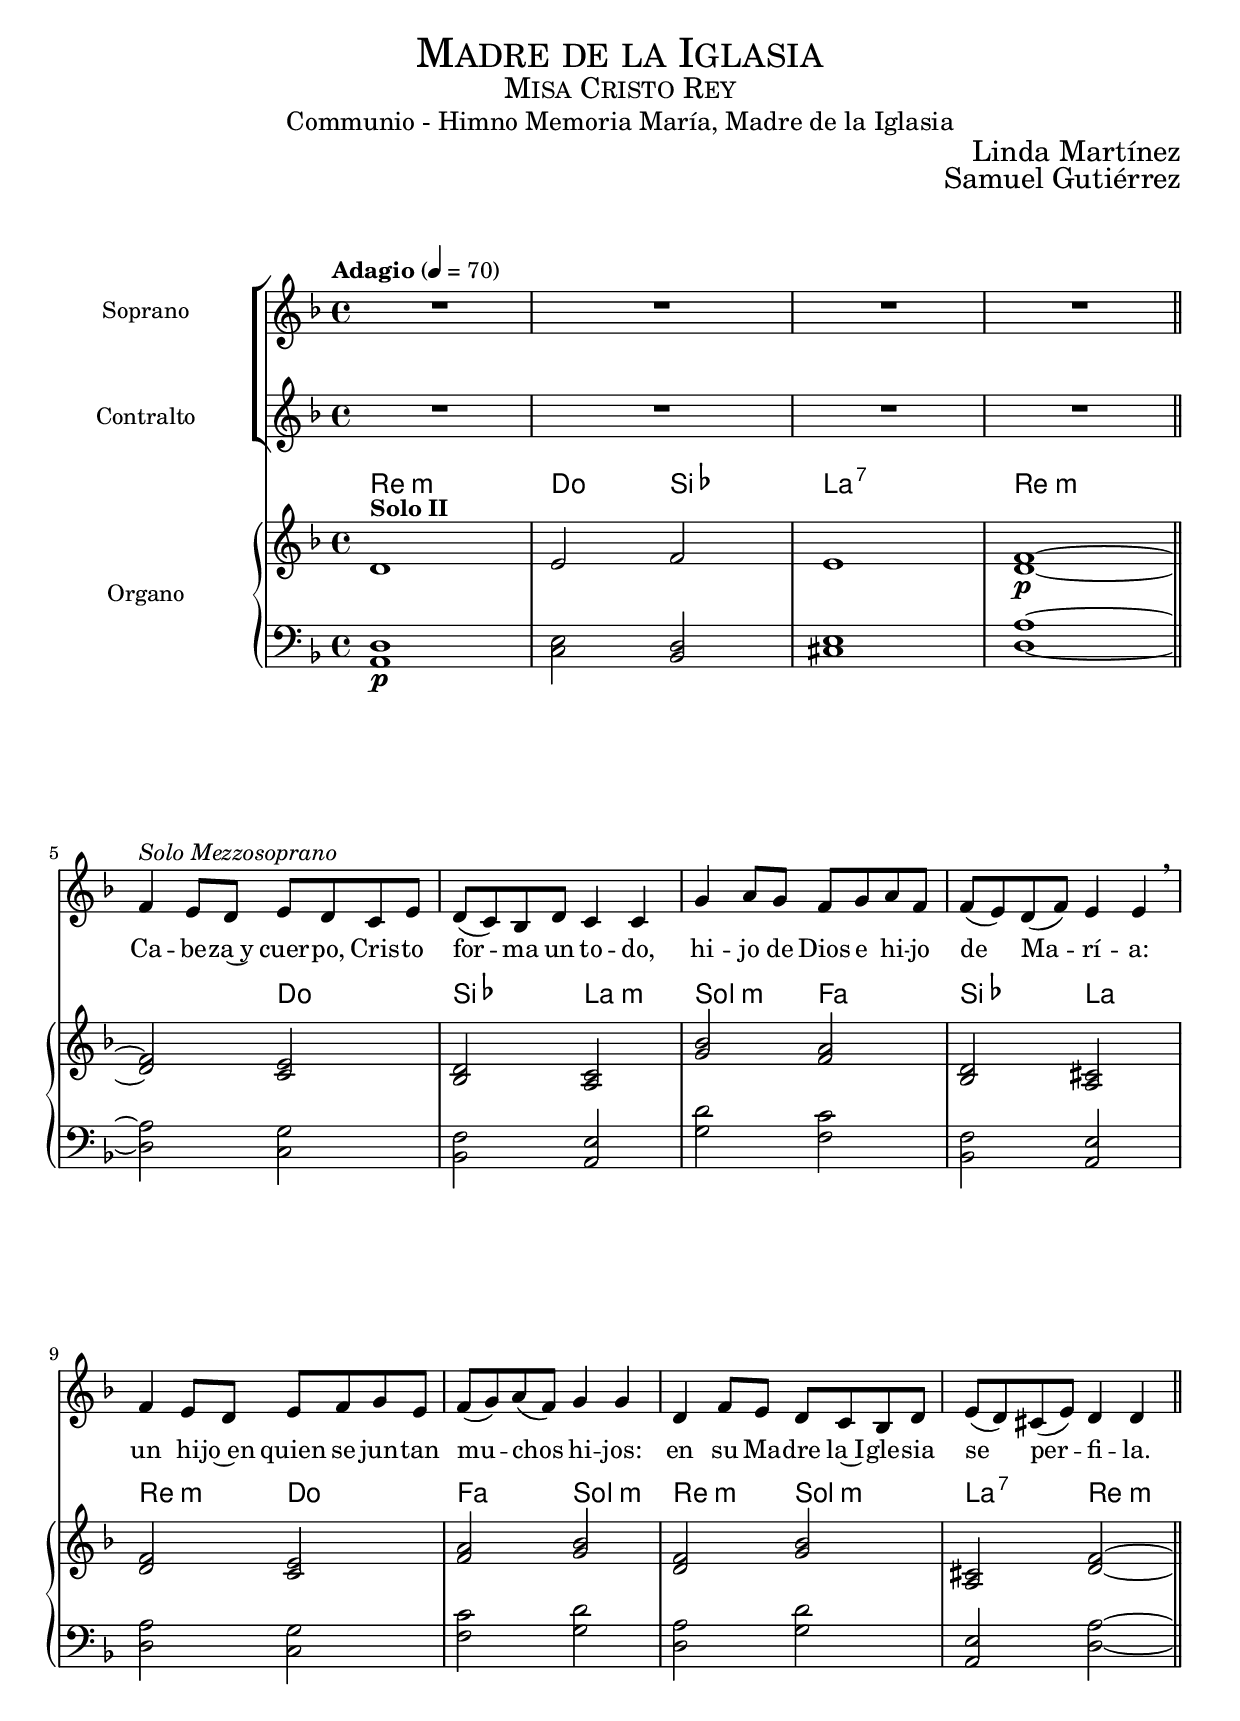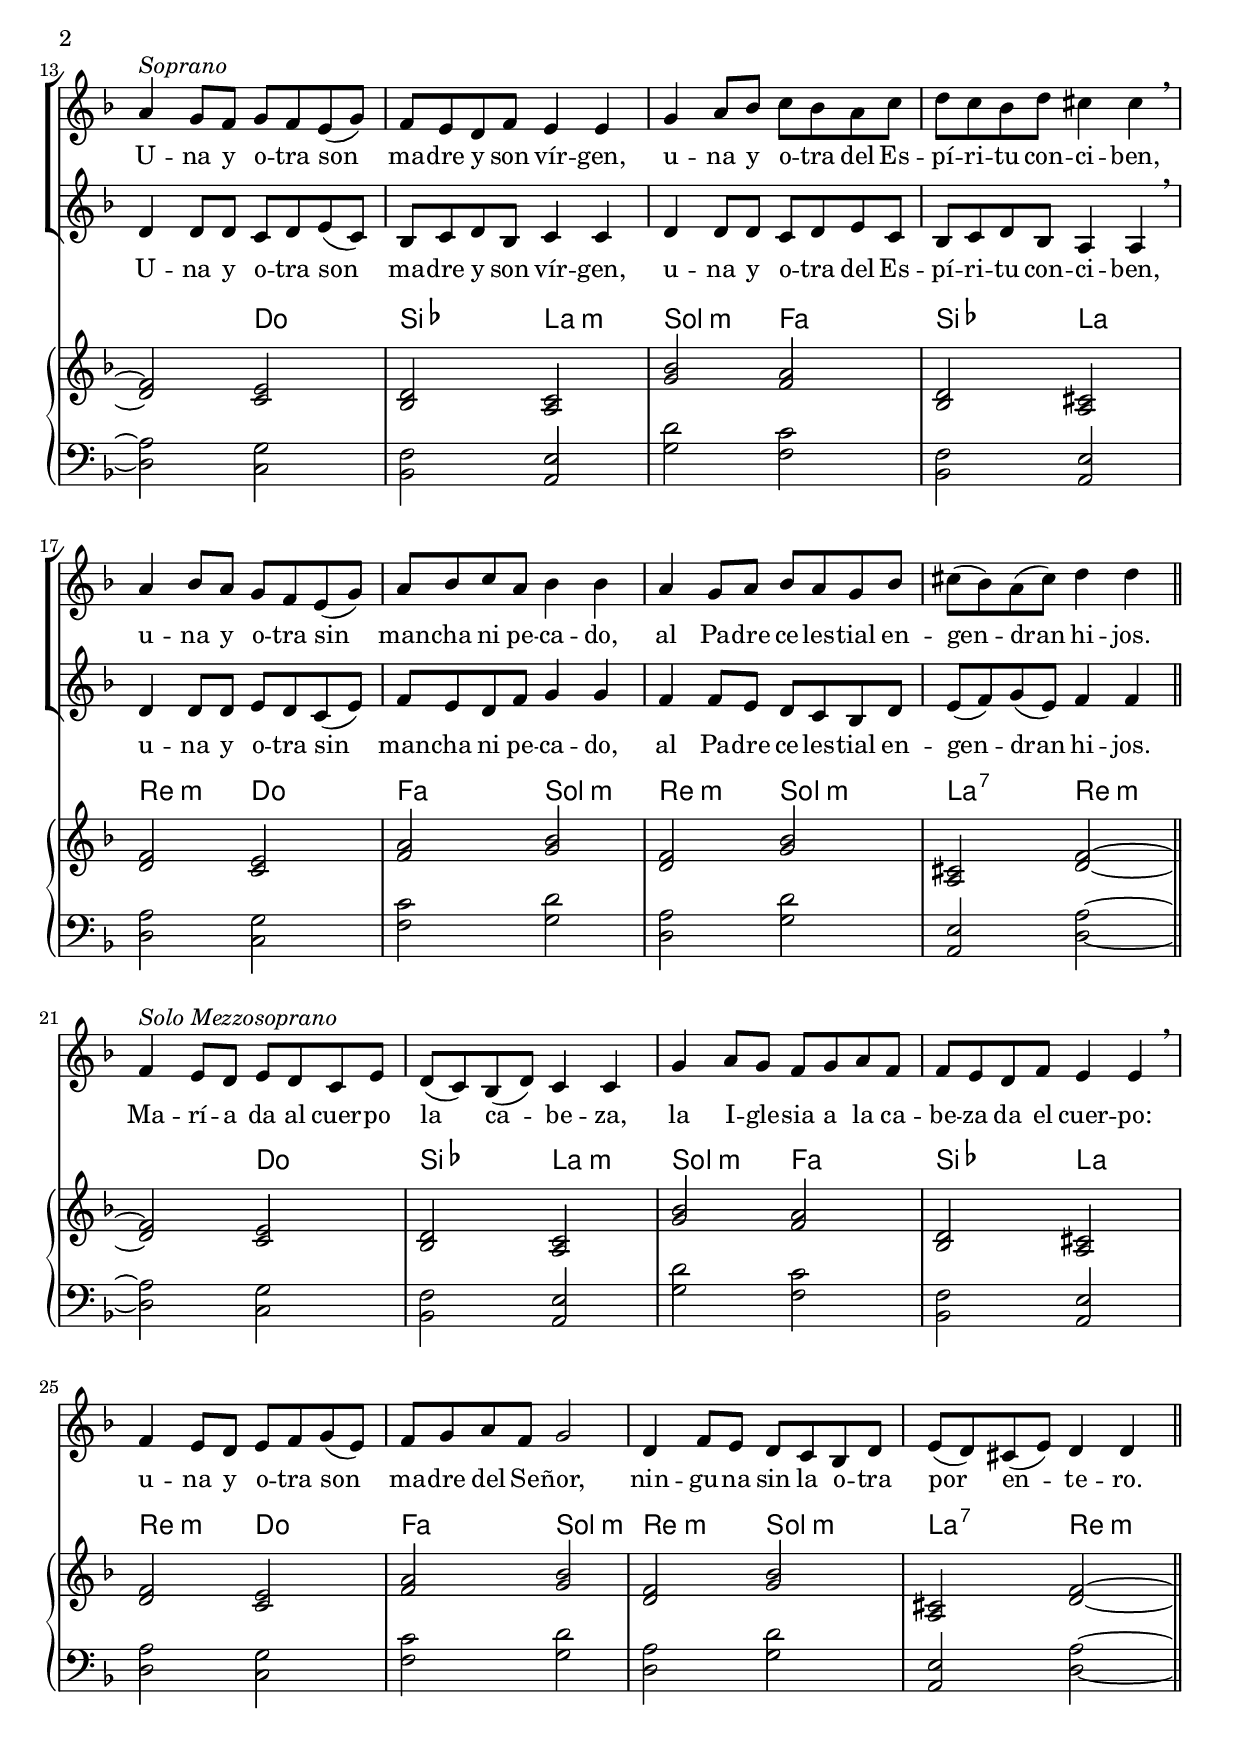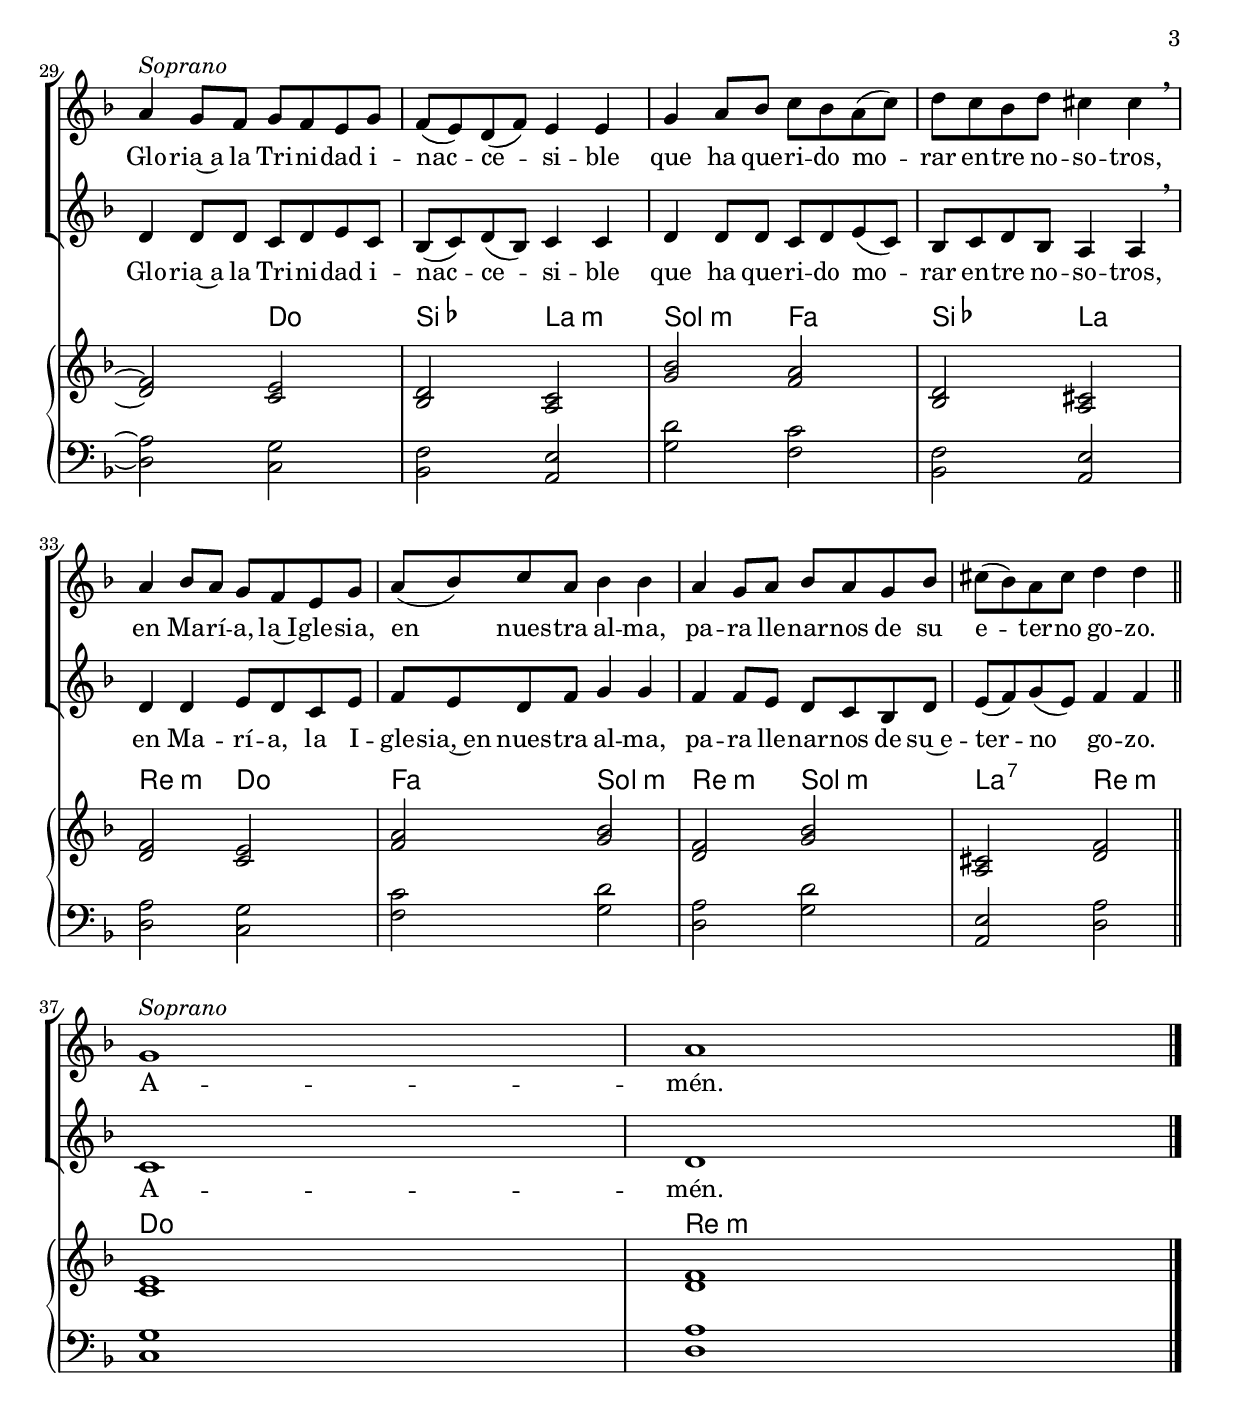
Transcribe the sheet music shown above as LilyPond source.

%  Madre de la iglesia - Melody inspired by the compositions of Mons Marco Frisina
%  Music and accompaniment by serachsam

\language "espanol"
\version "2.23.2"

% --- Global parameters
particle = 0
jump = \break

% --- Includes
\include "global.ily"
soprano_music = \relative do' {
  \compressEmptyMeasures

  R1*4 | \bar "||" #(if (= particle 1) jump "") % 4
  fa4^\markup { \italic "Solo Mezzosoprano" } mi8 re mi re do mi |
  re8( do) sib re do4 do |
  sol'4 la8 sol fa sol la fa |
  fa8( mi) re( fa) mi4 mi \breathe | #(if (= particle 1) jump "") % 8
  fa4 mi8 re mi fa sol mi |
  fa8( sol) la( fa) sol4 sol |
  re4 fa8 mi re do sib re |
  mi8( re) dos( mi) re4 re | \bar "||" #(if (= particle 1) jump "") % 12
  la'4^\markup { \italic "Soprano" } sol8 fa sol fa mi( sol) |
  fa8 mi re fa mi4 mi |
  sol4 la8 sib do sib la do |
  re do sib re dos4 dos \breathe | #(if (= particle 1) jump "") % 16
  la4 sib8 la sol fa mi( sol) |
  la8 sib do la sib4 sib  |
  la4 sol8 la sib la sol sib |
  dos8( sib) la( dos) re4 re | \bar "||" #(if (= particle 1) jump "") % 20
  fa,4^\markup { \italic "Solo Mezzosoprano" } mi8 re mi re do mi |
  re8( do) sib( re) do4 do |
  sol'4 la8 sol fa sol la fa |
  fa8 mi re fa mi4 mi \breathe | #(if (= particle 1) jump "") % 24
  fa4 mi8 re mi fa sol( mi)	|
  fa8 sol la fa sol2 |
  re4 fa8 mi re do sib re |
  mi8( re) dos( mi) re4 re | \bar "||" #(if (= particle 1) jump "") % 28
  la'4^\markup { \italic "Soprano" } sol8 fa sol fa mi sol |
  fa8( mi) re( fa) mi4 mi |
  sol4 la8 sib do sib la( do) |
  re do sib re dos4 dos \breathe | #(if (= particle 1) jump "") % 32
  la4 sib8 la sol fa mi sol	|
  la8( sib) do la sib4 sib |
  la4 sol8 la sib la sol sib |
  dos8( sib) la dos re4 re | \bar "||" #(if (= particle 1) jump "") % 36
  sol,1^\markup { \italic "Soprano" } |
  la1 |

  \bar "|."
}

soprano_lyrics = \lyricmode {
  Ca -- be -- za~y cuer -- po, Cris -- to for -- ma un to -- do,
  hi -- jo de Dios e hi -- jo de Ma -- rí -- a:
  un hi -- jo~en quien se jun -- tan mu -- chos hi -- jos:
  en su Ma -- dre la~I -- gle -- sia se per -- fi -- la.

  U -- na y o -- tra son ma -- dre y son vír -- gen,
  u -- na y o -- tra del Es -- pí -- ri -- tu con -- ci -- ben,
  u -- na y o -- tra sin man -- cha ni pe -- ca -- do,
  al Pa -- dre ce -- les -- tial en -- gen -- dran hi -- jos.

  Ma -- rí -- a da al cuer -- po la ca -- be -- za,
  la I -- gle -- sia a la ca -- be -- za da el cuer -- po:
  u -- na y o -- tra son ma -- dre del Se -- ñor,
  nin -- gu -- na sin la o -- tra por en -- te -- ro.

  Glo -- ria~a la Tri -- ni -- dad i -- nac -- ce -- si -- ble
  que ha que -- ri -- do mo -- rar en -- tre no -- so -- tros,
  en Ma -- rí -- a, la~I -- gle -- sia, en nues -- tra al -- ma,
  pa -- ra lle -- nar -- nos de su e -- ter -- no go -- zo.

  A -- mén.
}

alto_music = \relative do' {
  \compressEmptyMeasures
  \dynamicUp

  R1*4 | #(if (= particle 1) jump "") % 4
  R1*8 | #(if (= particle 1) jump "") % 12
  re4 re8 re do8 re mi( do) |
  sib8 do re sib do4 do	|
  re4 re8 re do re mi do |
  sib do re sib la4 la \breathe | #(if (= particle 1) jump "") % 16
  re4 re8 re mi8 re do( mi) |
  fa8 mi re fa sol4 sol	|
  fa4 fa8 mi re do sib re |
  mi( fa) sol( mi) fa4 fa | #(if (= particle 1) jump "") % 20
  R1*8 | #(if (= particle 1) jump "") % 28
  re4 re8 re do8 re mi do |
  sib8( do) re( sib) do4 do |
  re4 re8 re do re mi( do) |
  sib do re sib la4 la \breathe | #(if (= particle 1) jump "") % 32
  re4 re mi8 re do mi |
  fa8 mi re fa sol4 sol |
  fa4 fa8 mi re do sib re |
  mi( fa) sol( mi) fa4 fa | #(if (= particle 1) jump "") % 36
  do1 |
  re1 |
}

alto_lyrics = \lyricmode {
  U -- na y o -- tra son ma -- dre y son vír -- gen,
  u -- na y o -- tra del Es -- pí -- ri -- tu con -- ci -- ben,
  u -- na y o -- tra sin man -- cha ni pe -- ca -- do,
  al Pa -- dre ce -- les -- tial en -- gen -- dran hi -- jos.

  Glo -- ria~a la Tri -- ni -- dad i -- nac -- ce -- si -- ble
  que ha que -- ri -- do mo -- rar en -- tre no -- so -- tros,
  en Ma -- rí -- a, la I -- gle -- sia,~en nues -- tra al -- ma,
  pa -- ra lle -- nar -- nos de su~e -- ter -- no go -- zo.

  A -- mén.
}

harmonies = \new ChordNames {
  \set ChordNames.midiInstrument = "string ensemble 2"
  \set ChordNames.midiMaximumVolume = #0
  \set chordChanges = ##t
  \chordmode {
    \italianChords

    re1:m |
    do2 sib |
    la1:7 |
    re1:m |
    s2 do2 |
    sib2 la2:m |
    sol2:m fa2 |
    sib2 la2 |
    re2:m do2 |
    fa2 sol2:m |
    re2:m sol2:m |
    la2:7 re2:m |
    s2 do2 |
    sib2 la2:m |
    sol2:m fa2 |
    sib2 la2 |
    re2:m do2 |
    fa2 sol2:m |
    re2:m sol2:m |
    la2:7 re2:m |
    s2 do2 |
    sib2 la2:m |
    sol2:m fa2 |
    sib2 la2 |
    re2:m do2 |
    fa2 sol2:m |
    re2:m sol2:m |
    la2:7 re2:m |
    s2 do2 |
    sib2 la2:m |
    sol2:m fa2 |
    sib2 la2 |
    re2:m do2 |
    fa2 sol2:m |
    re2:m sol2:m |
    la2:7 re2:m |
    do1 |
    re1:m |
  }
}

notes_soproano = \relative do' {
  R1*3 |
  fa1~\p | \bar "||"
  fa2 mi2 |
  re2 do |
  sib'2 la |
  re,2 dos |
  fa2 mi2 |
  la2 sib |
  fa2 sib |
  dos,2 fa~ |
  fa2 mi2 |
  re2 do |
  sib'2 la |
  re,2 dos |
  fa2 mi2 |
  la2 sib |
  fa2 sib |
  dos,2 fa~ |
  fa2 mi2 |
  re2 do |
  sib'2 la |
  re,2 dos |
  fa2 mi2 |
  la2 sib |
  fa2 sib |
  dos,2 fa~ |
  fa2 mi2 |
  re2 do |
  sib'2 la |
  re,2 dos |
  fa2 mi2 |
  la2 sib |
  fa2 sib |
  dos,2 fa |
  mi1 |
  fa1 |
}

notes_alto = \relative do' {
  re1 |
  mi2 fa |
  mi1 |
  re1~\p | \bar "||" #(if (= particle 1) "" jump) % 4
  re2 do |
  sib2 la |
  sol'2 fa |
  sib,2 la | #(if (= particle 1) "" jump) % 8
  re2 do |
  fa2 sol |
  re2 sol |
  la,2 re~ | #(if (= particle 1) "" jump) % 12
  re2 do |
  sib2 la |
  sol'2 fa |
  sib,2 la | #(if (= particle 1) "" jump) % 16
  re2 do |
  fa2 sol |
  re2 sol |
  la,2 re~ | #(if (= particle 1) "" jump) % 20
  re2 do |
  sib2 la |
  sol'2 fa |
  sib,2 la | #(if (= particle 1) "" jump) % 24
  re2 do |
  fa2 sol |
  re2 sol |
  la,2 re~ | #(if (= particle 1) "" jump) % 28
  re2 do |
  sib2 la |
  sol'2 fa |
  sib,2 la | #(if (= particle 1) "" jump) % 32
  re2 do |
  fa2 sol |
  re2 sol |
  la,2 re | #(if (= particle 1) "" jump) % 36
  do1 |
  re1 |

  \bar "|."
}

notes_tenor = \relative do {
  re1\p |
  mi2 re |
  mi1 |
  la1~ | \bar "||"
  la2 sol |
  fa2 mi |
  re'2 do |
  fa,2 mi |
  la2 sol |
  do2 re |
  la2 re |
  mi,2 la~ |
  la2 sol |
  fa2 mi |
  re'2 do |
  fa,2 mi |
  la2 sol |
  do2 re |
  la2 re |
  mi,2 la~ |
  la2 sol |
  fa2 mi |
  re'2 do |
  fa,2 mi |
  la2 sol |
  do2 re |
  la2 re |
  mi,2 la~ |
  la2 sol |
  fa2 mi |
  re'2 do |
  fa,2 mi |
  la2 sol |
  do2 re |
  la2 re |
  mi,2 la |
  sol1 |
  la1 |
}

notes_bass = \relative do {
  la1\p |
  do2 sib |
  dos1 |
  re1~ | \bar "||"
  re2 do |
  sib2 la |
  sol'2 fa |
  sib,2 la |
  re2 do |
  fa2 sol |
  re2 sol |
  la,2 re~ |
  re2 do |
  sib2 la |
  sol'2 fa |
  sib,2 la |
  re2 do |
  fa2 sol |
  re2 sol |
  la,2 re~ |
  re2 do |
  sib2 la |
  sol'2 fa |
  sib,2 la |
  re2 do |
  fa2 sol |
  re2 sol |
  la,2 re~ |
  re2 do |
  sib2 la |
  sol'2 fa |
  sib,2 la |
  re2 do |
  fa2 sol |
  re2 sol |
  la,2 re |
  do1 |
  re1 |
}


% --- Global size
% #(set-global-staff-size 20)

% --- Header
\markup { \fill-line { \center-column { \fontsize #5 \smallCaps \title \fontsize #2 \smallCaps \subtitle \fontsize #1 \subsubtitle } } }
\markup { \fill-line { " " \right-column { \fontsize #2 \autor } } }
\markup { \fill-line { " " \right-column { \fontsize #2 \arranger } } }
\markup { \fill-line { " " \right-column { \fontsize #2 \other } } }
\header {
  dedication = \dedication
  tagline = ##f
  breakbefore = ##t
}

% --- Music

% --- Harmony

% --- Sheet
\score {
  <<
    \new ChoirStaff { <<
      \new Staff { <<
        \set Staff.instrumentName = #"Soprano"
        \set Staff.midiInstrument = #"choir aahs"
        \new Voice = "soprano" { <<\global \soprano_music>> }
        \new Lyrics \lyricsto "soprano" {\soprano_lyrics}
      >> }
      \new Staff { <<
        \set Staff.instrumentName = #"Contralto"
        \set Staff.midiInstrument = #"choir aahs"
        \new Voice = "alto" {<<\global \alto_music>>}
        \new Lyrics \lyricsto "alto" {\alto_lyrics}
      >> }
    >> }
    \harmonies
    \new PianoStaff { <<
      \set PianoStaff.instrumentName = #"Organo"
      \new Staff = "sopranoStaff" { <<
        \set Staff.midiInstrument = #"church organ"
        \partCombine
        << \global \notes_soproano >>
        << \global \notes_alto >>
      >> }
      \new Staff { <<
        \set Staff.midiInstrument = #"church organ"
        \clef bass
        \partCombine
        << \global \notes_tenor >>
        << \global \notes_bass >>
      >> }
    >> }
  >>
  \midi { }
  \layout {
    \context {
      \Staff \RemoveEmptyStaves
    }
  }
}

% --- Paper
\paper{
  #(set-default-paper-size "letter")
  indent=3.5\cm
}
